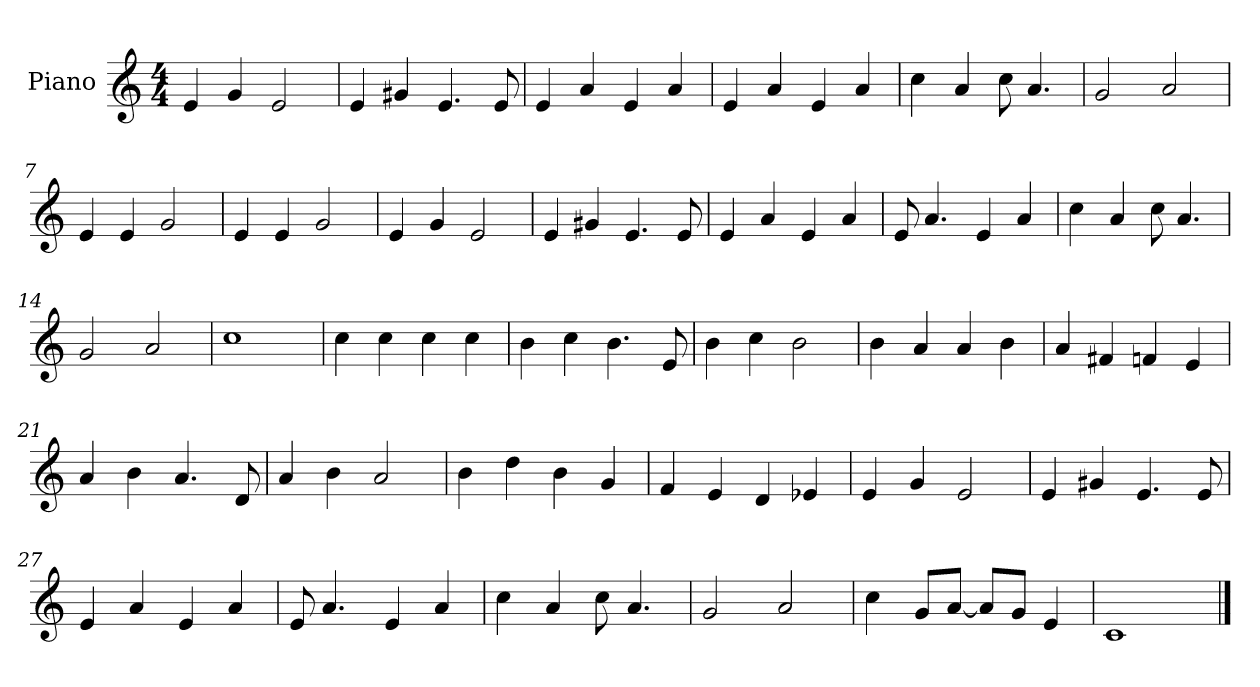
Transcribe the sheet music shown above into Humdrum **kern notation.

**kern
*part1
*staff1
*I"Piano
*I'Pno
*clefG2
*k[]
*M4/4
=1
4e/
4g/
2e/
=2
4e/
4g#X/
4.e/
8e/
=3
4e/
4a/
4e/
4a/
=4
4e/
4a/
4e/
4a/
=5
4cc\
4a/
8cc\
4.a/
=6
2g/
2a/
=7
4e/
4e/
2g/
=8
4e/
4e/
2g/
=9
4e/
4g/
2e/
=10
4e/
4g#X/
4.e/
8e/
=11
4e/
4a/
4e/
4a/
=12
8e/
4.a/
4e/
4a/
=13
4cc\
4a/
8cc\
4.a/
=14
2g/
2a/
=15
1cc
=16
4cc\
4cc\
4cc\
4cc\
=17
4b\
4cc\
4.b\
8e/
=18
4b\
4cc\
2b\
=19
4b\
4a/
4a/
4b\
=20
4a/
4f#X/
4fn/
4e/
=21
4a/
4b\
4.a/
8d/
=22
4a/
4b\
2a/
=23
4b\
4dd\
4b\
4g/
=24
4f/
4e/
4d/
4e-X/
=25
4e/
4g/
2e/
=26
4e/
4g#X/
4.e/
8e/
=27
4e/
4a/
4e/
4a/
=28
8e/
4.a/
4e/
4a/
=29
4cc\
4a/
8cc\
4.a/
=30
2g/
2a/
=31
4cc\
8g/L
[8a/J
8a/L]
8g/J
4e/
=32
1c
==
*-
